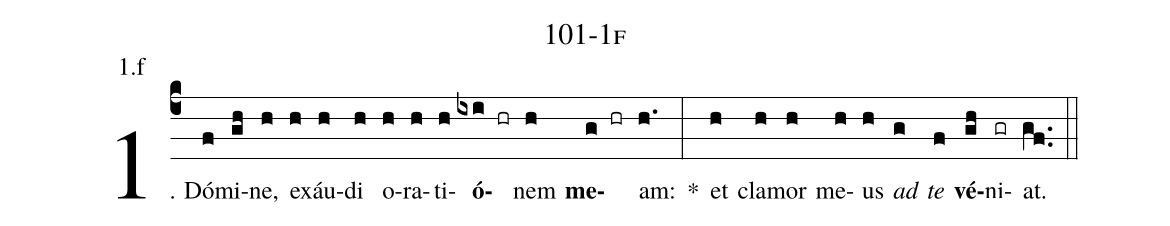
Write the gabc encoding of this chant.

name: 101-1f;
annotation: 1.f;
%%
(c4)1. Dó(f)mi(gh)ne,(h) ex(h)áu(h)di(h) o(h)ra(h)ti(h)<b>ó</b>(ixi hr)nem(h) <b>me</b>(g hr)am:(h.) *(:) et(h) cla(h)mor(h) me(h)us(h) <i>ad</i>(g) <i>te</i>(f) <b>vé</b>(gh)ni(gr)at.(gf..) (::)
